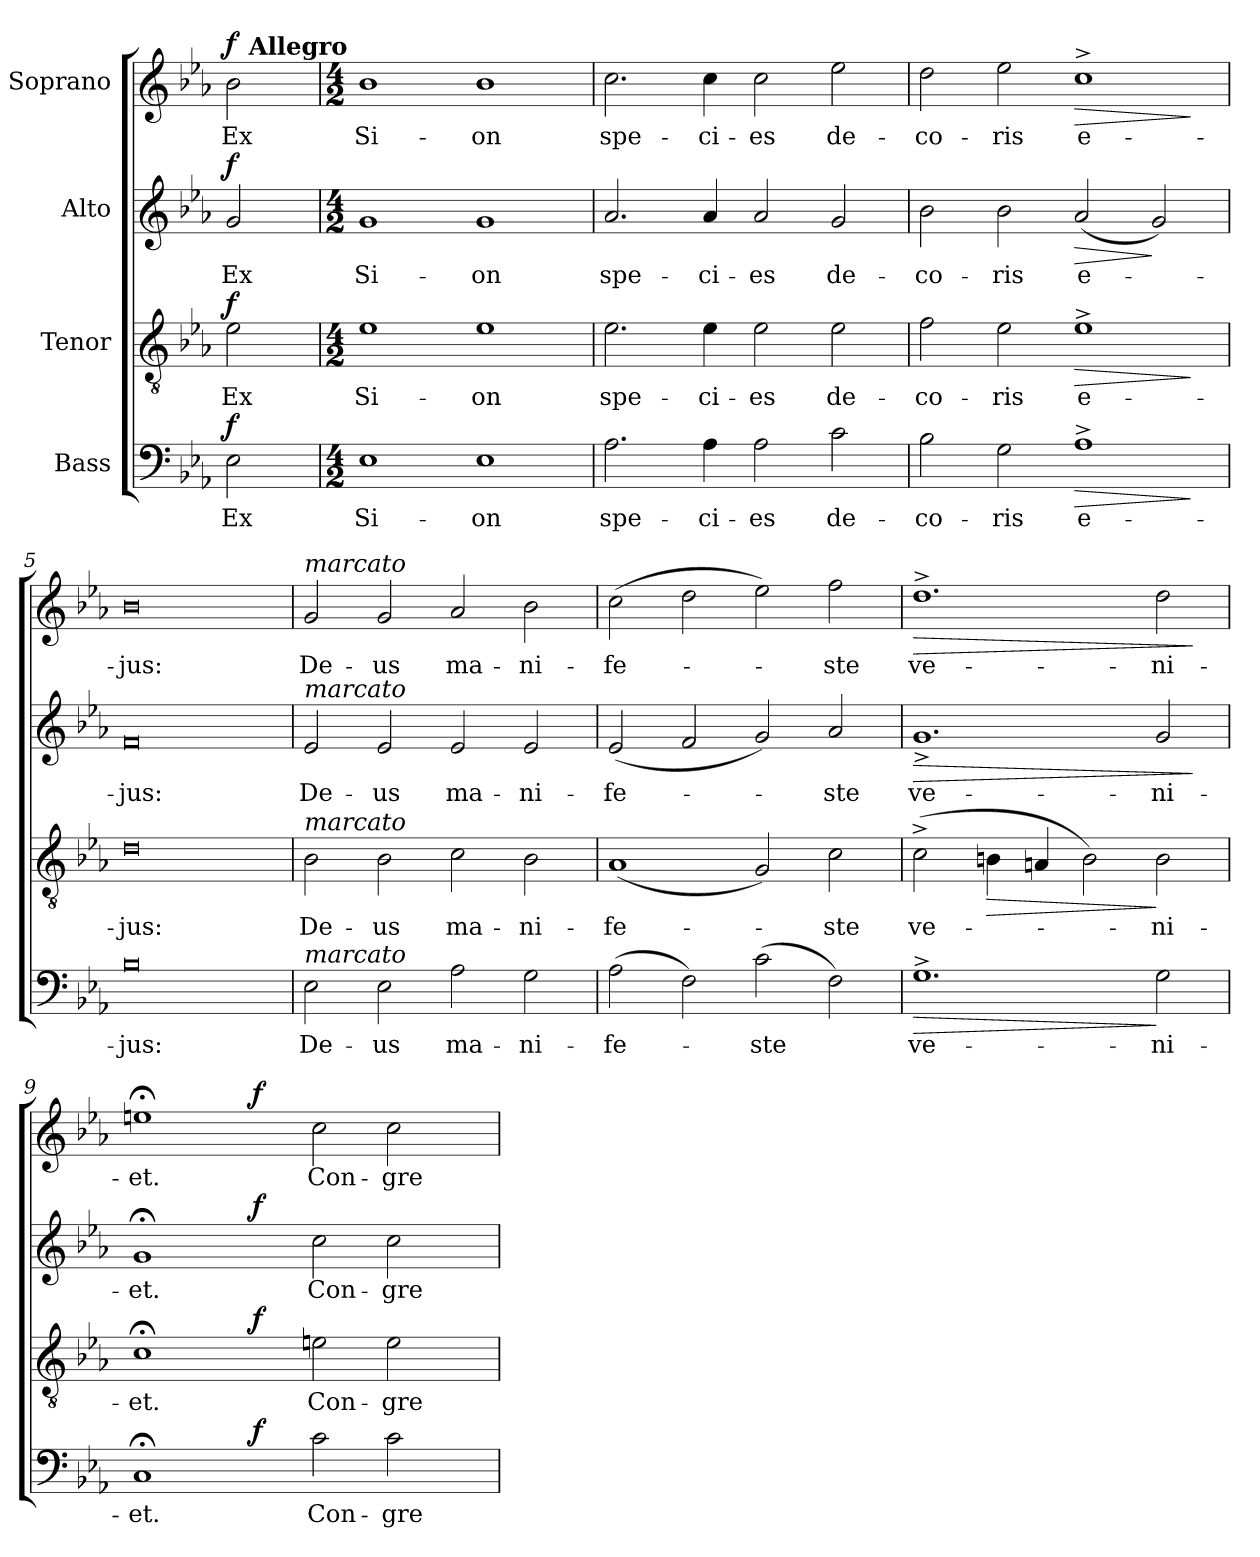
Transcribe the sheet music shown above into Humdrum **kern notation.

**kern	**text	**dynam	**kern	**text	**dynam	**kern	**text	**dynam	**kern	**text	**dynam
*part4	*part4	*part4	*part3	*part3	*part3	*part2	*part2	*part2	*part1	*part1	*part1
*staff4	*staff4	*staff4	*staff3	*staff3	*staff3	*staff2	*staff2	*staff2	*staff1	*staff1	*staff1
*I"Bass	*	*	*I"Tenor	*	*	*I"Alto	*	*	*I"Soprano	*	*
*clefF4	*	*	*clefGv2	*	*	*clefG2	*	*	*clefG2	*	*
*k[b-e-a-]	*	*	*k[b-e-a-]	*	*	*k[b-e-a-]	*	*	*k[b-e-a-]	*	*
*E-:	*	*	*E-:	*	*	*E-:	*	*	*E-:	*	*
=1	=1	=1	=1	=1	=1	=1	=1	=1	=1	=1	=1
!	!LO:LY:b	!LO:DY:b	!	!LO:LY:b	!LO:DY:b	!	!LO:LY:b	!LO:DY:b	!	!LO:LY:b	!LO:DY:b
*	*	*	*	*	*	*	*	*	*^	*	*
2E-\	Ex	f	2e-\	Ex	f	2g/	Ex	f	2b-\	16ryy	Ex	f
!	!	!	!	!	!	!	!	!	!	!LO:TX:a:B:t=Allegro	!	!
.	.	.	.	.	.	.	.	.	.	4..ryy	.	.
*	*	*	*	*	*	*	*	*	*v	*v	*	*
=2	=2	=2	=2	=2	=2	=2	=2	=2	=2	=2	=2
*M4/2	*	*	*M4/2	*	*	*M4/2	*	*	*M4/2	*	*
*	*	*	*	*	*	*	*	*	*^	*	*
!	!LO:LY:b	!	!	!LO:LY:b	!	!	!LO:LY:b	!	!	!	!LO:LY:b	!
*	*	*	*	*	*	*	*	*	*v	*v	*	*
1E-	Si-	.	1e-	Si-	.	1g	Si-	.	1b-	Si-	.
!	!LO:LY:b	!	!	!LO:LY:b	!	!	!LO:LY:b	!	!	!LO:LY:b	!
1E-	-on	.	1e-	-on	.	1g	-on	.	1b-	-on	.
=3	=3	=3	=3	=3	=3	=3	=3	=3	=3	=3	=3
!	!LO:LY:b	!	!	!LO:LY:b	!	!	!LO:LY:b	!	!	!LO:LY:b	!
2.A-\	spe-	.	2.e-\	spe-	.	2.a-/	spe-	.	2.cc\	spe-	.
!	!LO:LY:b	!	!	!LO:LY:b	!	!	!LO:LY:b	!	!	!LO:LY:b	!
4A-\	-ci-	.	4e-\	-ci-	.	4a-/	-ci-	.	4cc\	-ci-	.
!	!LO:LY:b	!	!	!LO:LY:b	!	!	!LO:LY:b	!	!	!LO:LY:b	!
2A-\	-es	.	2e-\	-es	.	2a-/	-es	.	2cc\	-es	.
!	!LO:LY:b	!	!	!LO:LY:b	!	!	!LO:LY:b	!	!	!LO:LY:b	!
2c\	de-	.	2e-\	de-	.	2g/	de-	.	2ee-\	de-	.
=4	=4	=4	=4	=4	=4	=4	=4	=4	=4	=4	=4
!	!LO:LY:b	!	!	!LO:LY:b	!	!	!LO:LY:b	!	!	!LO:LY:b	!
2B-\	-co-	.	2f\	-co-	.	2b-\	-co-	.	2dd\	-co-	.
!	!LO:LY:b	!	!	!LO:LY:b	!	!	!LO:LY:b	!	!	!LO:LY:b	!
2G\	-ris	.	2e-\	-ris	.	2b-\	-ris	.	2ee-\	-ris	.
!	!LO:LY:b	!LO:HP:b	!	!LO:LY:b	!LO:HP:b	!	!LO:LY:b	!LO:HP:b	!	!LO:LY:b	!LO:HP:b
1A-^>	e-	>	1e-^>	e-	>	(<2a-/	e-	>	1cc^>	e-	>
.	.	.	.	.	.	2g/)	.	]	.	.	.
.	.	]	.	.	]	.	.	.	.	.	]
=5	=5	=5	=5	=5	=5	=5	=5	=5	=5	=5	=5
!	!LO:LY:b	!	!	!LO:LY:b	!	!	!LO:LY:b	!	!	!LO:LY:b	!
0B-	-jus:	.	0d	-jus:	.	0f	-jus:	.	0b-	-jus:	.
=6	=6	=6	=6	=6	=6	=6	=6	=6	=6	=6	=6
!	!	!	!	!	!	!	!	!	!LO:TX:a:i:t=marcato	!	!
!	!	!	!	!	!	!LO:TX:a:i:t=marcato	!	!	!	!	!
!	!	!	!LO:TX:a:i:t=marcato	!	!	!	!	!	!	!	!
!LO:TX:a:i:t=marcato	!	!	!	!	!	!	!	!	!	!	!
!	!LO:LY:b	!	!	!LO:LY:b	!	!	!LO:LY:b	!	!	!LO:LY:b	!
2E-\	De-	.	2B-\	De-	.	2e-/	De-	.	2g/	De-	.
!	!LO:LY:b	!	!	!LO:LY:b	!	!	!LO:LY:b	!	!	!LO:LY:b	!
2E-\	-us	.	2B-\	-us	.	2e-/	-us	.	2g/	-us	.
!	!LO:LY:b	!	!	!LO:LY:b	!	!	!LO:LY:b	!	!	!LO:LY:b	!
2A-\	ma-	.	2c\	ma-	.	2e-/	ma-	.	2a-/	ma-	.
!	!LO:LY:b	!	!	!LO:LY:b	!	!	!LO:LY:b	!	!	!LO:LY:b	!
2G\	-ni-	.	2B-\	-ni-	.	2e-/	-ni-	.	2b-\	-ni-	.
=7	=7	=7	=7	=7	=7	=7	=7	=7	=7	=7	=7
!	!LO:LY:b	!	!	!LO:LY:b	!	!	!LO:LY:b	!	!	!LO:LY:b	!
(>2A-\	-fe-	.	(<1A-	-fe-	.	(<2e-/	-fe-	.	(>2cc\	-fe-	.
2F\)	.	.	.	.	.	2f/	.	.	2dd\	.	.
!	!LO:LY:b	!	!	!	!	!	!	!	!	!	!
(>2c\	-ste	.	2G/)	.	.	2g/)	.	.	2ee-\)	.	.
!	!	!	!	!LO:LY:b	!	!	!LO:LY:b	!	!	!LO:LY:b	!
2F\)	.	.	2c\	-ste	.	2a-/	-ste	.	2ff\	-ste	.
!!LO:LB:g=z
=8	=8	=8	=8	=8	=8	=8	=8	=8	=8	=8	=8
!	!LO:LY:b	!LO:HP:b	!	!LO:LY:b	!	!	!LO:LY:b	!LO:HP:b	!	!LO:LY:b	!LO:HP:b
1.G^>	ve-	>	(>2c^>\	ve-	.	1.g^<	ve-	>	1.dd^>	ve-	>
!	!	!	!	!	!LO:HP:b	!	!	!	!	!	!
.	.	.	4Bn\	.	>	.	.	.	.	.	.
.	.	.	4An/	.	.	.	.	.	.	.	.
.	.	.	2B\)	.	.	.	.	.	.	.	.
!	!LO:LY:b	!	!	!LO:LY:b	!	!	!LO:LY:b	!	!	!LO:LY:b	!
2G\	-ni-	]	2B\	-ni-	]	2g/	-ni-	.	2dd\	-ni-	.
.	.	.	.	.	.	.	.	]	.	.	]
=9	=9	=9	=9	=9	=9	=9	=9	=9	=9	=9	=9
!	!LO:LY:b	!	!	!LO:LY:b	!	!	!LO:LY:b	!	!	!LO:LY:b	!
*^	*	*	*^	*	*	*^	*	*	*^	*	*
1C;<	2ryy	-et.	.	1c;<	2ryy	-et.	.	1g;<	2ryy	-et.	.	1een;<	2ryy	-et.	.
.	8ryy	.	.	.	8ryy	.	.	.	8ryy	.	.	.	8ryy	.	.
.	32ryy	.	.	.	32ryy	.	.	.	32ryy	.	.	.	32ryy	.	.
!	!	!	!LO:DY:b	!	!	!	!LO:DY:b	!	!	!	!LO:DY:b	!	!	!	!LO:DY:b
.	1ryy	.	f	.	1ryy	.	f	.	1ryy	.	f	.	1ryy	.	f
!	!	!LO:LY:b	!	!	!	!LO:LY:b	!	!	!	!LO:LY:b	!	!	!	!LO:LY:b	!
2c\	.	Con-	.	2en\	.	Con-	.	2cc\	.	Con-	.	2cc\	.	Con-	.
!	!	!LO:LY:b	!	!	!	!LO:LY:b	!	!	!	!LO:LY:b	!	!	!	!LO:LY:b	!
2c\	.	-gre-	.	2e\	.	-gre-	.	2cc\	.	-gre-	.	2cc\	.	-gre-	.
.	4ryy	.	.	.	4ryy	.	.	.	4ryy	.	.	.	4ryy	.	.
.	16.ryy	.	.	.	16.ryy	.	.	.	16.ryy	.	.	.	16.ryy	.	.
*v	*v	*	*	*	*	*	*	*v	*v	*	*	*v	*v	*	*
*	*	*	*v	*v	*	*	*	*	*	*	*	*
=	=	=	=	=	=	=	=	=	=	=	=
*-	*-	*-	*-	*-	*-	*-	*-	*-	*-	*-	*-
